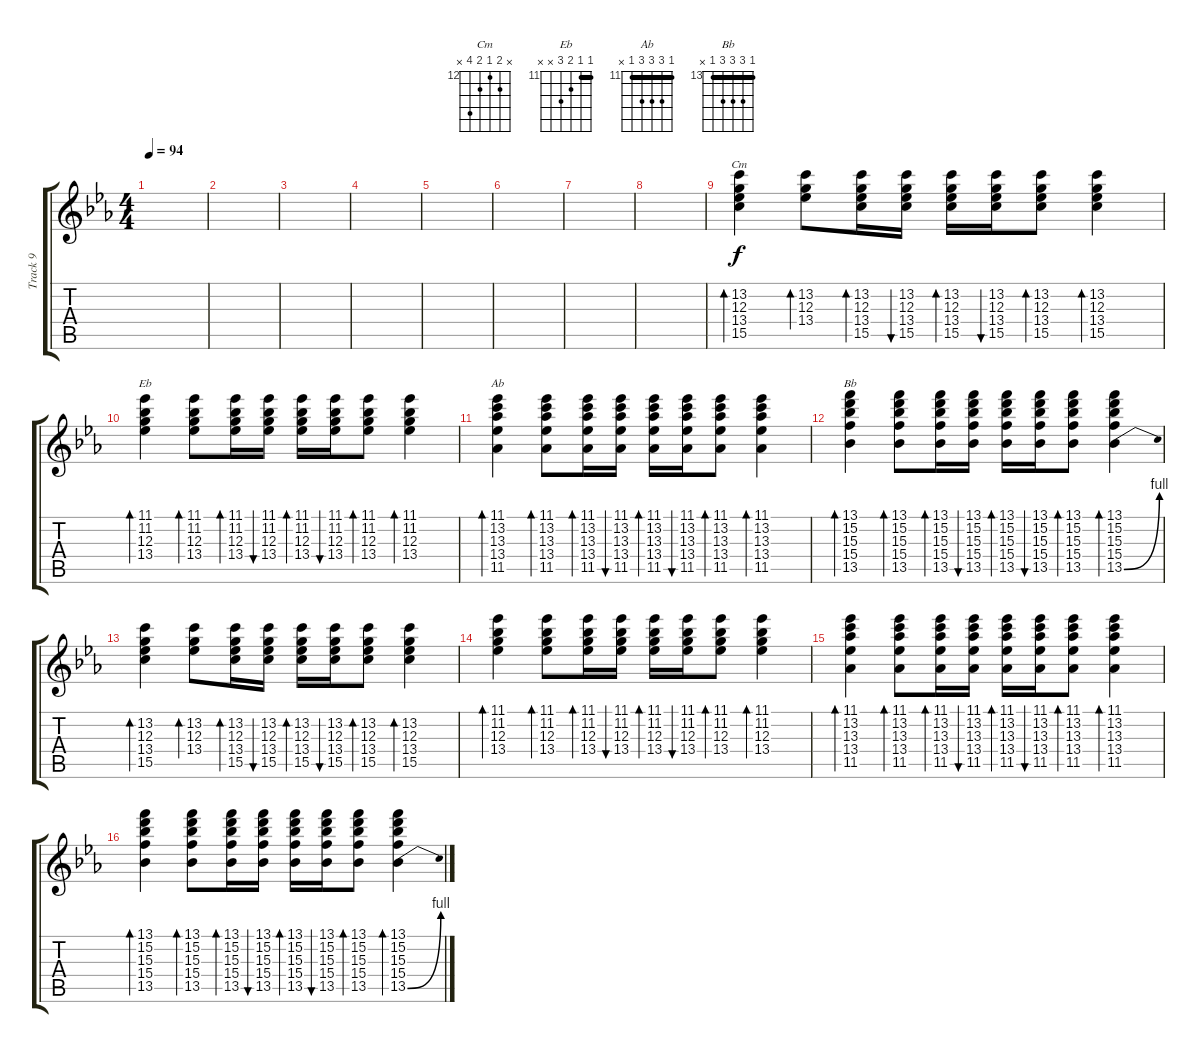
\track ("Track 9" "Track 9") {instrument distortionguitar}
\staff {score tabs}
\tuning (E4 B3 G3 D3 A2 E2) {hide}
\chord ("Cm" x 13 12 13 15 x) {firstfret 12}
\chord ("Eb" 11 11 12 13 x x) {firstfret 11 barre 11}
\chord ("Ab" 11 13 13 13 11 x) {firstfret 11 barre 11}
\chord ("Bb" 13 15 15 15 13 x) {firstfret 13 barre 13}
\ts (4 4)
\tempo 94
\clef g2
\ks eb
|
|
|
|
|
|
|
|
(13.2 12.3 13.4 15.5).4{bd 60 ch "Cm"} (13.2 12.3 13.4).8{bd 60} (13.2 12.3 13.4 15.5).16{bd 60} (13.2 12.3 13.4 15.5).16{bu 60} (13.2 12.3 13.4 15.5).16{bd 60} (13.2 12.3 13.4 15.5).16{bu 60} (13.2 12.3 13.4 15.5).8{bd 60} (13.2 12.3 13.4 15.5).4{bd 60} |
(11.1 11.2 12.3 13.4).4{bd 60 ch "Eb"} (11.1 11.2 12.3 13.4).8{bd 60} (11.1 11.2 12.3 13.4).16{bd 60} (11.1 11.2 12.3 13.4).16{bu 60} (11.1 11.2 12.3 13.4).16{bd 60} (11.1 11.2 12.3 13.4).16{bu 60} (11.1 11.2 12.3 13.4).8{bd 60} (11.1 11.2 12.3 13.4).4{bd 60} |
(11.1 13.2 13.3 13.4 11.5).4{bd 60 ch "Ab"} (11.1 13.2 13.3 13.4 11.5).8{bd 60} (11.1 13.2 13.3 13.4 11.5).16{bd 60} (11.1 13.2 13.3 13.4 11.5).16{bu 60} (11.1 13.2 13.3 13.4 11.5).16{bd 60} (11.1 13.2 13.3 13.4 11.5).16{bu 60} (11.1 13.2 13.3 13.4 11.5).8{bd 60} (11.1 13.2 13.3 13.4 11.5).4{bd 60} |
(13.1 15.2 15.3 15.4 13.5).4{bd 60 ch "Bb"} (13.1 15.2 15.3 15.4 13.5).8{bd 60} (13.1 15.2 15.3 15.4 13.5).16{bd 60} (13.1 15.2 15.3 15.4 13.5).16{bu 60} (13.1 15.2 15.3 15.4 13.5).16{bd 60} (13.1 15.2 15.3 15.4 13.5).16{bu 60} (13.1 15.2 15.3 15.4 13.5).8{bd 60} (13.1 15.2 15.3 15.4 13.5{be (bend 0 0 60 4)}).4{bd 60} |
(13.2 12.3 13.4 15.5).4{bd 60} (13.2 12.3 13.4).8{bd 60} (13.2 12.3 13.4 15.5).16{bd 60} (13.2 12.3 13.4 15.5).16{bu 60} (13.2 12.3 13.4 15.5).16{bd 60} (13.2 12.3 13.4 15.5).16{bu 60} (13.2 12.3 13.4 15.5).8{bd 60} (13.2 12.3 13.4 15.5).4{bd 60} |
(11.1 11.2 12.3 13.4).4{bd 60} (11.1 11.2 12.3 13.4).8{bd 60} (11.1 11.2 12.3 13.4).16{bd 60} (11.1 11.2 12.3 13.4).16{bu 60} (11.1 11.2 12.3 13.4).16{bd 60} (11.1 11.2 12.3 13.4).16{bu 60} (11.1 11.2 12.3 13.4).8{bd 60} (11.1 11.2 12.3 13.4).4{bd 60} |
(11.1 13.2 13.3 13.4 11.5).4{bd 60} (11.1 13.2 13.3 13.4 11.5).8{bd 60} (11.1 13.2 13.3 13.4 11.5).16{bd 60} (11.1 13.2 13.3 13.4 11.5).16{bu 60} (11.1 13.2 13.3 13.4 11.5).16{bd 60} (11.1 13.2 13.3 13.4 11.5).16{bu 60} (11.1 13.2 13.3 13.4 11.5).8{bd 60} (11.1 13.2 13.3 13.4 11.5).4{bd 60} |
(13.1 15.2 15.3 15.4 13.5).4{bd 60} (13.1 15.2 15.3 15.4 13.5).8{bd 60} (13.1 15.2 15.3 15.4 13.5).16{bd 60} (13.1 15.2 15.3 15.4 13.5).16{bu 60} (13.1 15.2 15.3 15.4 13.5).16{bd 60} (13.1 15.2 15.3 15.4 13.5).16{bu 60} (13.1 15.2 15.3 15.4 13.5).8{bd 60} (13.1 15.2 15.3 15.4 13.5{be (bend 0 0 60 4)}).4{bd 60}
